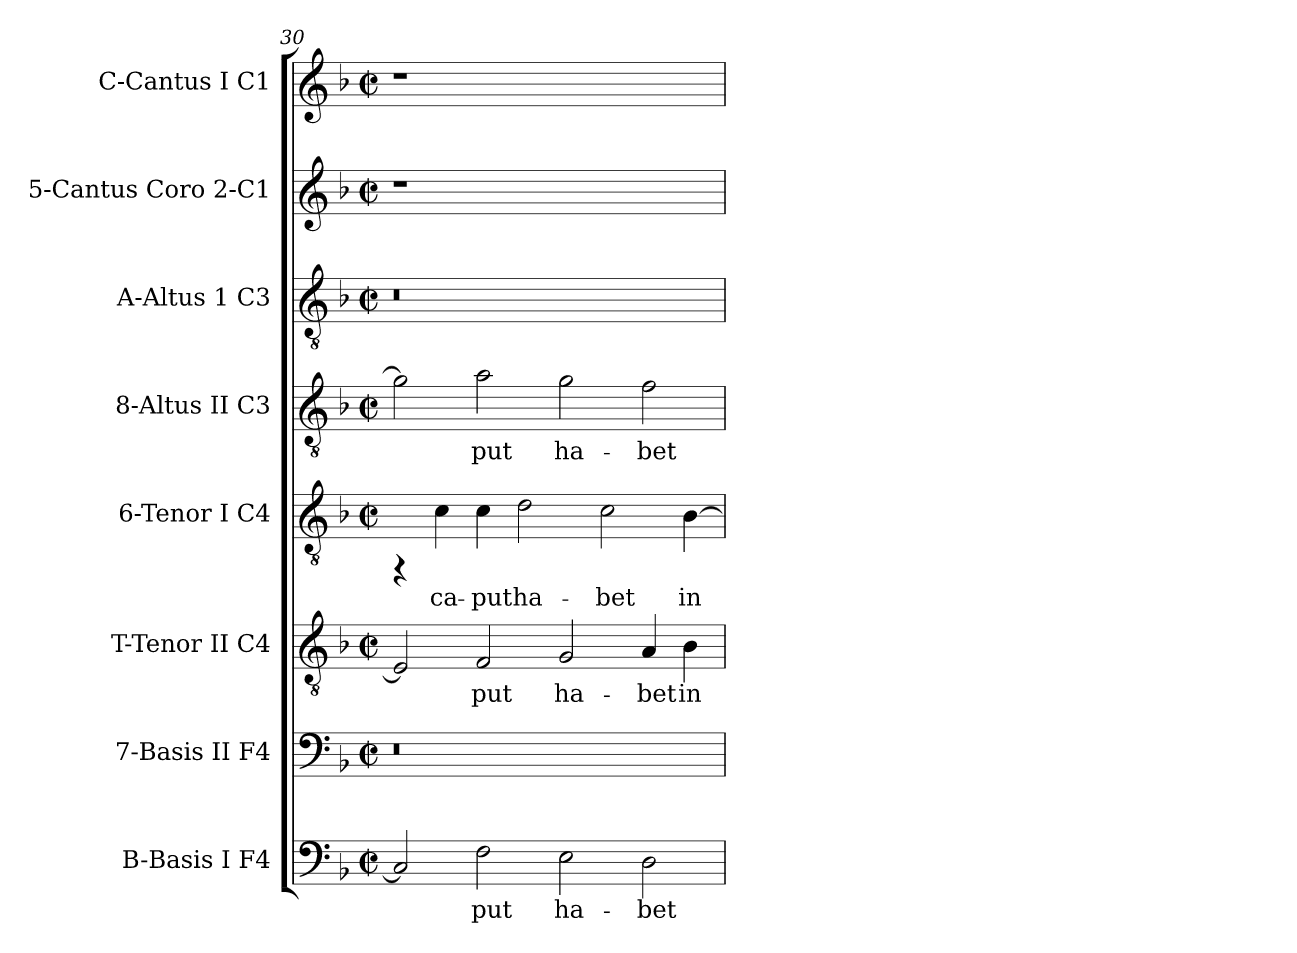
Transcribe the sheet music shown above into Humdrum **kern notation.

**kern	**text	**kern	**kern	**text	**kern	**text	**kern	**text	**kern	**kern	**kern
*part8	*part8	*part7	*part6	*part6	*part5	*part5	*part4	*part4	*part3	*part2	*part1
*staff8	*staff8	*staff7	*staff6	*staff6	*staff5	*staff5	*staff4	*staff4	*staff3	*staff2	*staff1
*I"B-Basis I  F4	*	*I"7-Basis II  F4	*I"T-Tenor II  C4	*	*I"6-Tenor I  C4	*	*I"8-Altus II  C3	*	*I"A-Altus 1  C3	*I"5-Cantus  Coro 2-C1	*I"C-Cantus I  C1
*I'B	*	*	*I'T	*	*	*	*	*	*I'A	*	*I'C
*clefF4	*	*clefF4	*clefGv2	*	*clefGv2	*	*clefGv2	*	*clefGv2	*clefG2	*clefG2
*k[b-]	*	*k[b-]	*k[b-]	*	*k[b-]	*	*k[b-]	*	*k[b-]	*k[b-]	*k[b-]
*F:	*	*F:	*F:	*	*F:	*	*F:	*	*F:	*F:	*F:
*M2/2	*	*M2/2	*M2/2	*	*M2/2	*	*M2/2	*	*M2/2	*M2/2	*M2/2
*met(c|)	*	*met(c|)	*met(c|)	*	*met(c|)	*	*met(c|)	*	*met(c|)	*met(c|)	*met(c|)
=30	=30	=30	=30	=30	=30	=30	=30	=30	=30	=30	=30
!	!LO:LY:b:cj	!	!	!LO:LY:b:cj	!	!	!	!LO:LY:b:cj	!	!	!
2C/]	--	0r	2E/]	--	4rFF	.	2g\]	--	0r	1r	1r
!	!	!	!	!	!	!LO:LY:b:cj	!	!	!	!	!
.	.	.	.	.	4c\	ca-	.	.	.	.	.
!	!LO:LY:b:cj	!	!	!LO:LY:b:cj	!	!LO:LY:b:cj	!	!LO:LY:b:cj	!	!	!
2F\	-put	.	2F/	-put	4c\	-put	2a\	-put	.	.	.
!	!	!	!	!	!	!LO:LY:b:cj	!	!	!	!	!
.	.	.	.	.	2d\	ha-	.	.	.	.	.
!	!LO:LY:b:cj	!	!	!LO:LY:b:cj	!	!	!	!LO:LY:b:cj	!	!	!
2E\	ha-	.	2G/	ha-	.	.	2g\	ha-	.	1ryy	1ryy
!	!	!	!	!	!	!LO:LY:b:cj	!	!	!	!	!
.	.	.	.	.	2c\	-bet	.	.	.	.	.
!	!LO:LY:b:cj	!	!	!LO:LY:b:cj	!	!	!	!LO:LY:b:cj	!	!	!
2D\	-bet	.	4A/	-bet	.	.	2f\	-bet	.	.	.
!	!	!	!	!LO:LY:b:cj	!	!LO:LY:b:cj	!	!	!	!	!
.	.	.	4B-\	in-	[>4B-\	in-	.	.	.	.	.
=	=	=	=	=	=	=	=	=	=	=	=
*-	*-	*-	*-	*-	*-	*-	*-	*-	*-	*-	*-
